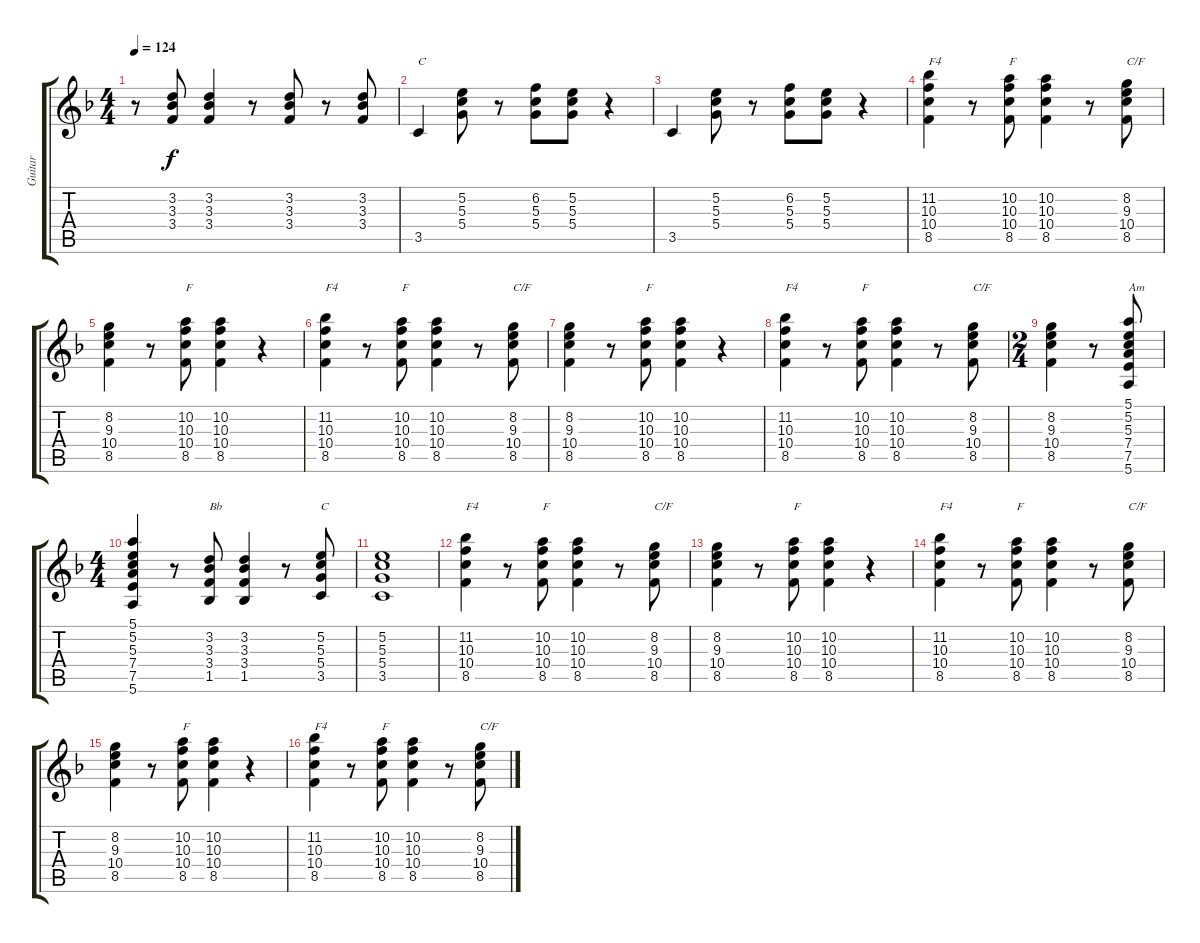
\track ("Guitar " "Guitar ") {instrument overdrivenguitar}
\staff {score tabs}
\tuning (E4 B3 G3 D3 A2 E2) {hide}
\ts (4 4)
\tempo 124
\clef g2
\ks dminor
r.8{dy f} (3.2 3.3 3.4).8 (3.2 3.3 3.4).4 r.8 (3.2 3.3 3.4).8 r.8 (3.2 3.3 3.4).8 |
3.5.4{txt "C"} (5.2 5.3 5.4).8 r.8 (6.2 5.3 5.4).8 (5.2 5.3 5.4).8 r.4 |
3.5.4 (5.2 5.3 5.4).8 r.8 (6.2 5.3 5.4).8 (5.2 5.3 5.4).8 r.4 |
(11.2 10.3 10.4 8.5).4{txt "F4"} r.8 (10.2 10.3 10.4 8.5).8{txt "F"} (10.2 10.3 10.4 8.5).4 r.8 (8.2 9.3 10.4 8.5).8{txt "C/F"} |
(8.2 9.3 10.4 8.5).4 r.8 (10.2 10.3 10.4 8.5).8{txt "F"} (10.2 10.3 10.4 8.5).4 r.4 |
(11.2 10.3 10.4 8.5).4{txt "F4"} r.8 (10.2 10.3 10.4 8.5).8{txt "F"} (10.2 10.3 10.4 8.5).4 r.8 (8.2 9.3 10.4 8.5).8{txt "C/F"} |
(8.2 9.3 10.4 8.5).4 r.8 (10.2 10.3 10.4 8.5).8{txt "F"} (10.2 10.3 10.4 8.5).4 r.4 |
(11.2 10.3 10.4 8.5).4{txt "F4"} r.8 (10.2 10.3 10.4 8.5).8{txt "F"} (10.2 10.3 10.4 8.5).4 r.8 (8.2 9.3 10.4 8.5).8{txt "C/F"} |
\ts (2 4)
(8.2 9.3 10.4 8.5).4 r.8 (5.1 5.2 5.3 7.4 7.5 5.6).8{txt "Am"} |
\ts (4 4)
(5.1 5.2 5.3 7.4 7.5 5.6).4 r.8 (3.2 3.3 3.4 1.5).8{txt "Bb"} (3.2 3.3 3.4 1.5).4 r.8 (5.2 5.3 5.4 3.5).8{txt "C"} |
(5.2 5.3 5.4 3.5).1 |
(11.2 10.3 10.4 8.5).4{txt "F4"} r.8 (10.2 10.3 10.4 8.5).8{txt "F"} (10.2 10.3 10.4 8.5).4 r.8 (8.2 9.3 10.4 8.5).8{txt "C/F"} |
(8.2 9.3 10.4 8.5).4 r.8 (10.2 10.3 10.4 8.5).8{txt "F"} (10.2 10.3 10.4 8.5).4 r.4 |
(11.2 10.3 10.4 8.5).4{txt "F4"} r.8 (10.2 10.3 10.4 8.5).8{txt "F"} (10.2 10.3 10.4 8.5).4 r.8 (8.2 9.3 10.4 8.5).8{txt "C/F"} |
(8.2 9.3 10.4 8.5).4 r.8 (10.2 10.3 10.4 8.5).8{txt "F"} (10.2 10.3 10.4 8.5).4 r.4 |
(11.2 10.3 10.4 8.5).4{txt "F4"} r.8 (10.2 10.3 10.4 8.5).8{txt "F"} (10.2 10.3 10.4 8.5).4 r.8 (8.2 9.3 10.4 8.5).8{txt "C/F"}
